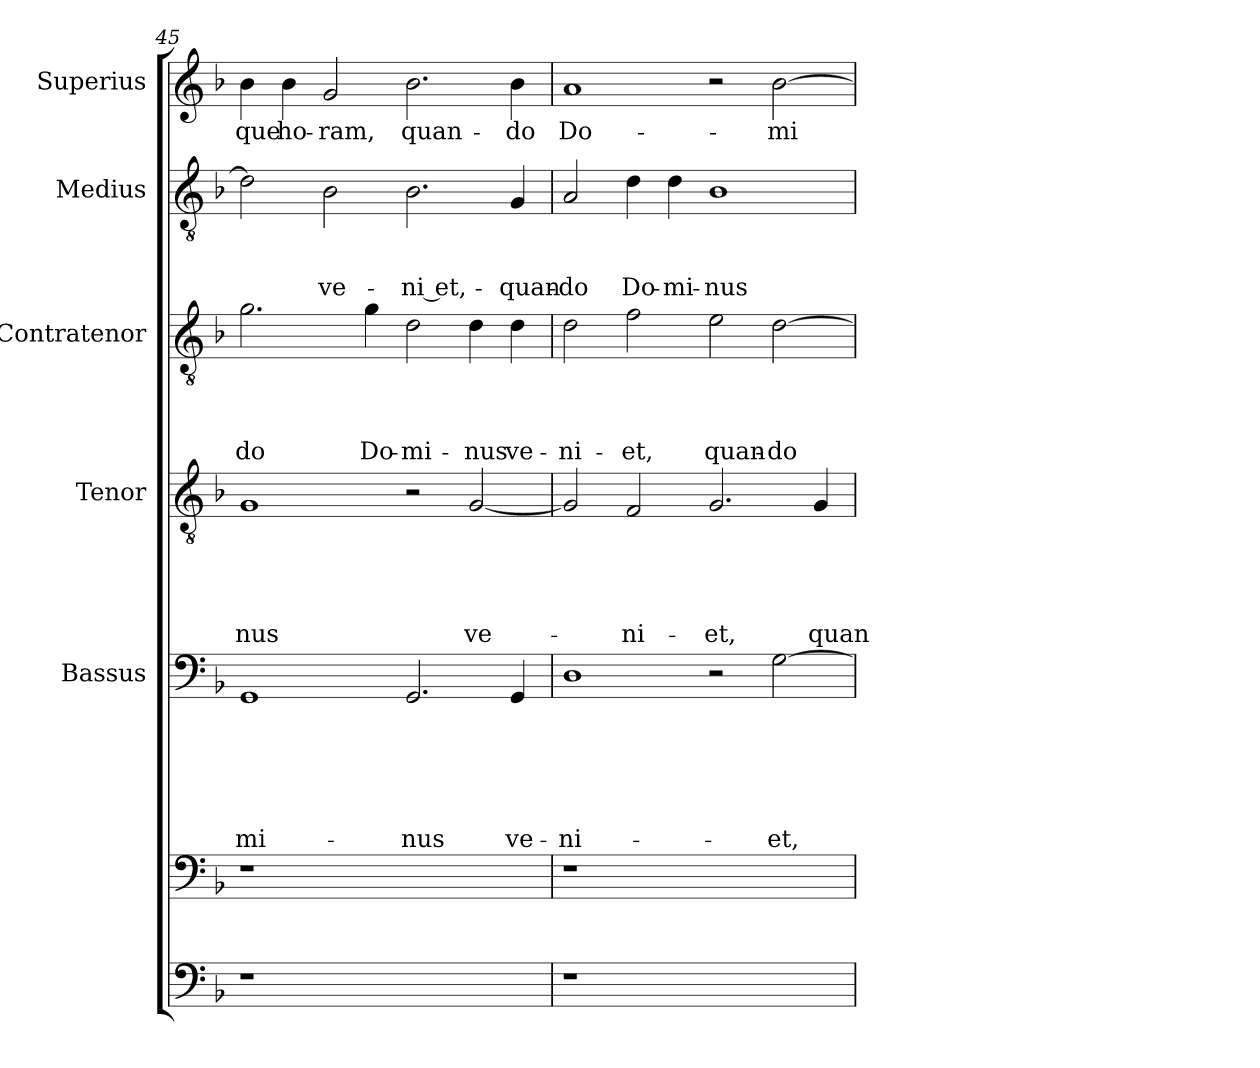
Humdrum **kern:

**kern	**kern	**kern	**text	**text	**text	**text	**text	**text	**kern	**text	**text	**text	**text	**text	**kern	**text	**text	**text	**text	**kern	**text	**text	**text	**kern	**text
*part7	*part6	*part5	*part5	*part5	*part5	*part5	*part5	*part5	*part4	*part4	*part4	*part4	*part4	*part4	*part3	*part3	*part3	*part3	*part3	*part2	*part2	*part2	*part2	*part1	*part1
*staff7	*staff6	*staff5	*staff5	*staff5	*staff5	*staff5	*staff5	*staff5	*staff4	*staff4	*staff4	*staff4	*staff4	*staff4	*staff3	*staff3	*staff3	*staff3	*staff3	*staff2	*staff2	*staff2	*staff2	*staff1	*staff1
*	*	*I"Bassus	*	*	*	*	*	*	*I"Tenor	*	*	*	*	*	*I"Contratenor	*	*	*	*	*I"Medius	*	*	*	*I"Superius	*
*clefF4	*clefF4	*clefF4	*	*	*	*	*	*	*clefGv2	*	*	*	*	*	*clefGv2	*	*	*	*	*clefGv2	*	*	*	*clefG2	*
*k[b-]	*k[b-]	*k[b-]	*	*	*	*	*	*	*k[b-]	*	*	*	*	*	*k[b-]	*	*	*	*	*k[b-]	*	*	*	*k[b-]	*
*F:	*F:	*F:	*	*	*	*	*	*	*F:	*	*	*	*	*	*F:	*	*	*	*	*F:	*	*	*	*F:	*
=45	=45	=45	=45	=45	=45	=45	=45	=45	=45	=45	=45	=45	=45	=45	=45	=45	=45	=45	=45	=45	=45	=45	=45	=45	=45
!	!	!	!	!	!	!	!	!LO:LY:b	!	!	!	!	!	!LO:LY:b	!	!	!	!	!LO:LY:b	!	!	!	!	!	!LO:LY:b
1r	1r	1GG	.	.	.	.	.	-mi-	1G	.	.	.	.	-nus	2.g\	.	.	.	-do	2d\]	.	.	.	4b-\	-que
!	!	!	!	!	!	!	!	!	!	!	!	!	!	!	!	!	!	!	!	!	!	!	!	!	!LO:LY:b
.	.	.	.	.	.	.	.	.	.	.	.	.	.	.	.	.	.	.	.	.	.	.	.	4b-\	ho-
!	!	!	!	!	!	!	!	!	!	!	!	!	!	!	!	!	!	!	!	!	!	!	!LO:LY:b	!	!LO:LY:b
.	.	.	.	.	.	.	.	.	.	.	.	.	.	.	.	.	.	.	.	2B-\	.	.	-ve-	2g/	-ram,
!	!	!	!	!	!	!	!	!	!	!	!	!	!	!	!	!	!	!	!LO:LY:b	!	!	!	!	!	!
.	.	.	.	.	.	.	.	.	.	.	.	.	.	.	4g\	.	.	.	Do-	.	.	.	.	.	.
!	!	!	!	!	!	!	!	!LO:LY:b	!	!	!	!	!	!	!	!	!	!	!LO:LY:b	!	!	!	!LO:LY:b	!	!LO:LY:b
1ryy	1ryy	2.GG/	.	.	.	.	.	-nus	2r	.	.	.	.	.	2d\	.	.	.	-mi-	2.B-\	.	.	-ni et,-	2.b-\	quan-
!	!	!	!	!	!	!	!	!	!	!	!	!	!	!LO:LY:b	!	!	!	!	!LO:LY:b	!	!	!	!	!	!
.	.	.	.	.	.	.	.	.	[<2G/	.	.	.	.	ve-	4d\	.	.	.	-nus	.	.	.	.	.	.
!	!	!	!	!	!	!	!	!LO:LY:b	!	!	!	!	!	!	!	!	!	!	!LO:LY:b	!	!	!	!LO:LY:b	!	!LO:LY:b
.	.	4GG/	.	.	.	.	.	ve-	.	.	.	.	.	.	4d\	.	.	.	ve-	4G/	.	.	-quan-	4b-\	-do
!!LO:LB:g=z
=46	=46	=46	=46	=46	=46	=46	=46	=46	=46	=46	=46	=46	=46	=46	=46	=46	=46	=46	=46	=46	=46	=46	=46	=46	=46
!	!	!	!	!	!	!	!	!LO:LY:b	!	!	!	!	!	!	!	!	!	!	!LO:LY:b	!	!	!	!LO:LY:b	!	!LO:LY:b
1r	1r	1D	.	.	.	.	.	-ni-	2G/]	.	.	.	.	.	2d\	.	.	.	-ni-	2A/	.	.	-do	1a	Do-
!	!	!	!	!	!	!	!	!	!	!	!	!	!	!LO:LY:b	!	!	!	!	!LO:LY:b	!	!	!	!LO:LY:b	!	!
.	.	.	.	.	.	.	.	.	2F/	.	.	.	.	-ni-	2f\	.	.	.	-et,	4d\	.	.	Do-	.	.
!	!	!	!	!	!	!	!	!	!	!	!	!	!	!	!	!	!	!	!	!	!	!	!LO:LY:b	!	!
.	.	.	.	.	.	.	.	.	.	.	.	.	.	.	.	.	.	.	.	4d\	.	.	-mi-	.	.
!	!	!	!	!	!	!	!	!	!	!	!	!	!	!LO:LY:b	!	!	!	!	!LO:LY:b	!	!	!	!LO:LY:b	!	!
1ryy	1ryy	2r	.	.	.	.	.	.	2.G/	.	.	.	.	-et,	2e\	.	.	.	quan-	1B-	.	.	-nus	2r	.
!	!	!	!	!	!	!	!	!LO:LY:b	!	!	!	!	!	!	!	!	!	!	!LO:LY:b	!	!	!	!	!	!LO:LY:b
.	.	[>2G\	.	.	.	.	.	-et,	.	.	.	.	.	.	[>2d\	.	.	.	-do	.	.	.	.	[>2b-\	-mi-
!	!	!	!	!	!	!	!	!	!	!	!	!	!	!LO:LY:b	!	!	!	!	!	!	!	!	!	!	!
.	.	.	.	.	.	.	.	.	4G/	.	.	.	.	quan-	.	.	.	.	.	.	.	.	.	.	.
=	=	=	=	=	=	=	=	=	=	=	=	=	=	=	=	=	=	=	=	=	=	=	=	=	=
*-	*-	*-	*-	*-	*-	*-	*-	*-	*-	*-	*-	*-	*-	*-	*-	*-	*-	*-	*-	*-	*-	*-	*-	*-	*-
